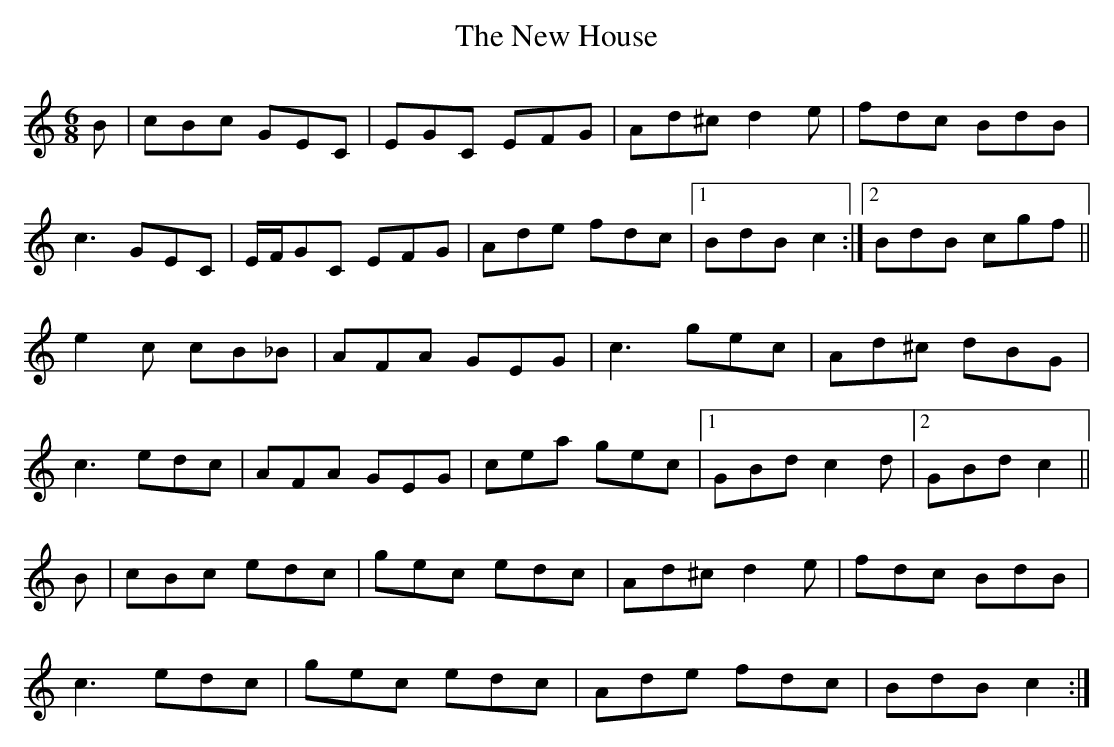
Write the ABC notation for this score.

X:1
T:The New House
M:6/8
L:1/8
K:C
B|cBc GEC|EGC EFG|Ad^c d2 e|fdc BdB|
c3 GEC| E/F/GC EFG|Ade fdc|1BdB c2:|2BdB cgf||
e2 c cB_B|AFA GEG|c3 gec|Ad^c dBG|
c3 edc|AFA GEG| cea gec|1 GBd c2 d|2GBd c2||
B|cBc edc|gec edc|Ad^c d2 e|fdc BdB|
c3 edc|gec edc|Ade fdc|BdB c2 :|
